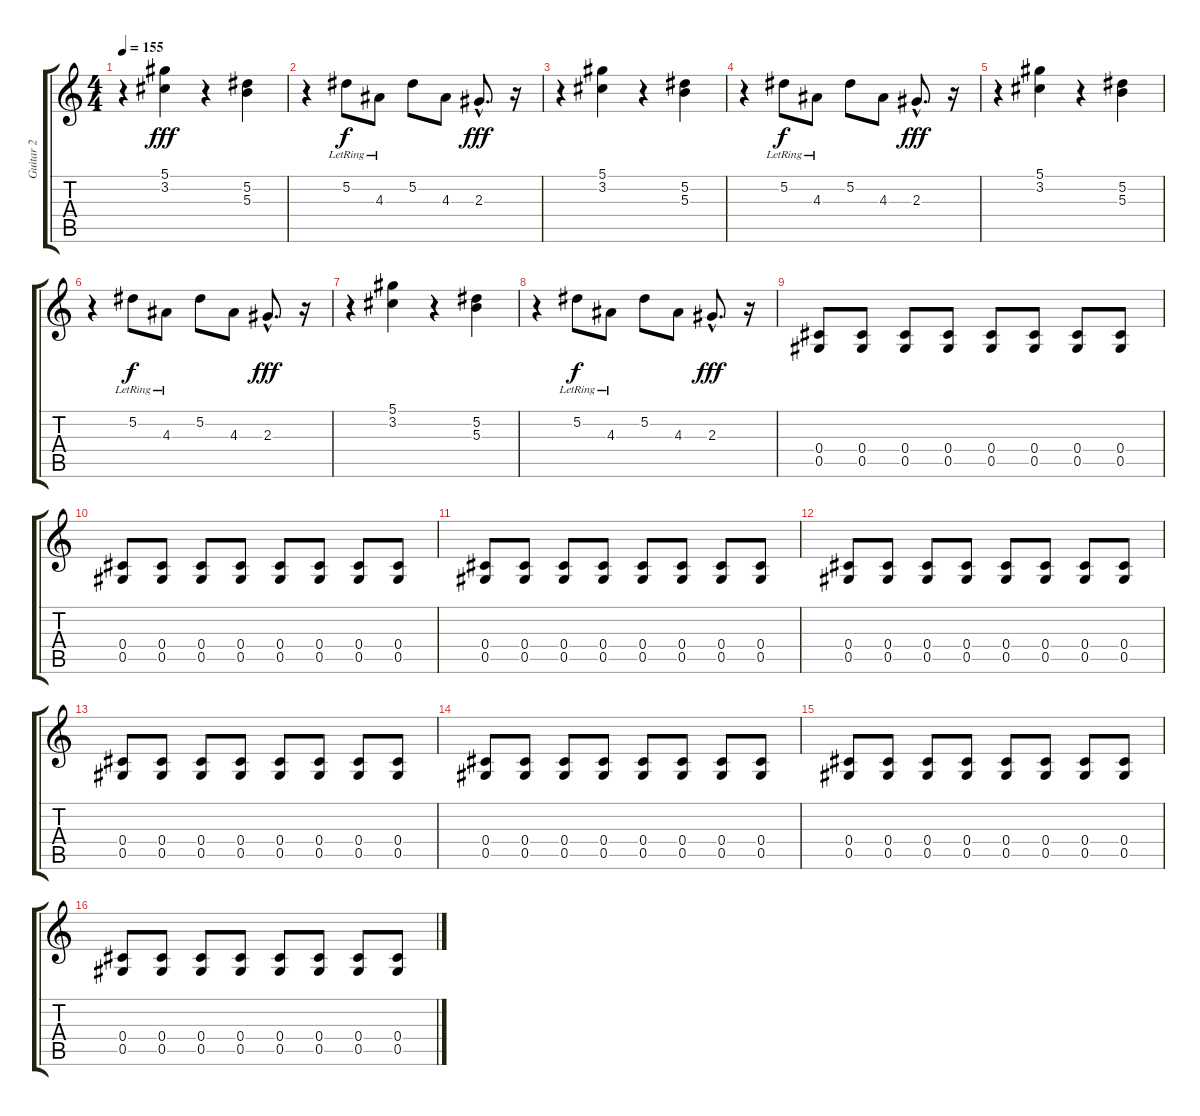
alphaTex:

\track ("Guitar 2" "Guitar 2") {instrument electricguitarclean}
\staff {score tabs}
\tuning (Eb4 Bb3 Gb3 Db3 Ab2 Eb2) {hide}
\ts (4 4)
\tempo 155
\clef g2
\ks c
r.4{dy fff} (5.1 3.2).4 r.4 (5.2 5.3).4 |
r.4 5.2{lr}.8{dy f} 4.3{lr}.8 5.2.8 4.3.8 2.3{hac}.8{d dy fff} r.16 |
r.4 (5.1 3.2).4 r.4 (5.2 5.3).4 |
r.4 5.2{lr}.8{dy f} 4.3{lr}.8 5.2.8 4.3.8 2.3{hac}.8{d dy fff} r.16 |
r.4 (5.1 3.2).4 r.4 (5.2 5.3).4 |
r.4 5.2{lr}.8{dy f} 4.3{lr}.8 5.2.8 4.3.8 2.3{hac}.8{d dy fff} r.16 |
r.4 (5.1 3.2).4 r.4 (5.2 5.3).4 |
r.4 5.2{lr}.8{dy f} 4.3{lr}.8 5.2.8 4.3.8 2.3{hac}.8{d dy fff} r.16 |
(0.4 0.5).8 (0.4 0.5).8 (0.4 0.5).8 (0.4 0.5).8 (0.4 0.5).8 (0.4 0.5).8 (0.4 0.5).8 (0.4 0.5).8 |
(0.4 0.5).8 (0.4 0.5).8 (0.4 0.5).8 (0.4 0.5).8 (0.4 0.5).8 (0.4 0.5).8 (0.4 0.5).8 (0.4 0.5).8 |
(0.4 0.5).8 (0.4 0.5).8 (0.4 0.5).8 (0.4 0.5).8 (0.4 0.5).8 (0.4 0.5).8 (0.4 0.5).8 (0.4 0.5).8 |
(0.4 0.5).8 (0.4 0.5).8 (0.4 0.5).8 (0.4 0.5).8 (0.4 0.5).8 (0.4 0.5).8 (0.4 0.5).8 (0.4 0.5).8 |
(0.4 0.5).8 (0.4 0.5).8 (0.4 0.5).8 (0.4 0.5).8 (0.4 0.5).8 (0.4 0.5).8 (0.4 0.5).8 (0.4 0.5).8 |
(0.4 0.5).8 (0.4 0.5).8 (0.4 0.5).8 (0.4 0.5).8 (0.4 0.5).8 (0.4 0.5).8 (0.4 0.5).8 (0.4 0.5).8 |
(0.4 0.5).8 (0.4 0.5).8 (0.4 0.5).8 (0.4 0.5).8 (0.4 0.5).8 (0.4 0.5).8 (0.4 0.5).8 (0.4 0.5).8 |
(0.4 0.5).8 (0.4 0.5).8 (0.4 0.5).8 (0.4 0.5).8 (0.4 0.5).8 (0.4 0.5).8 (0.4 0.5).8 (0.4 0.5).8
